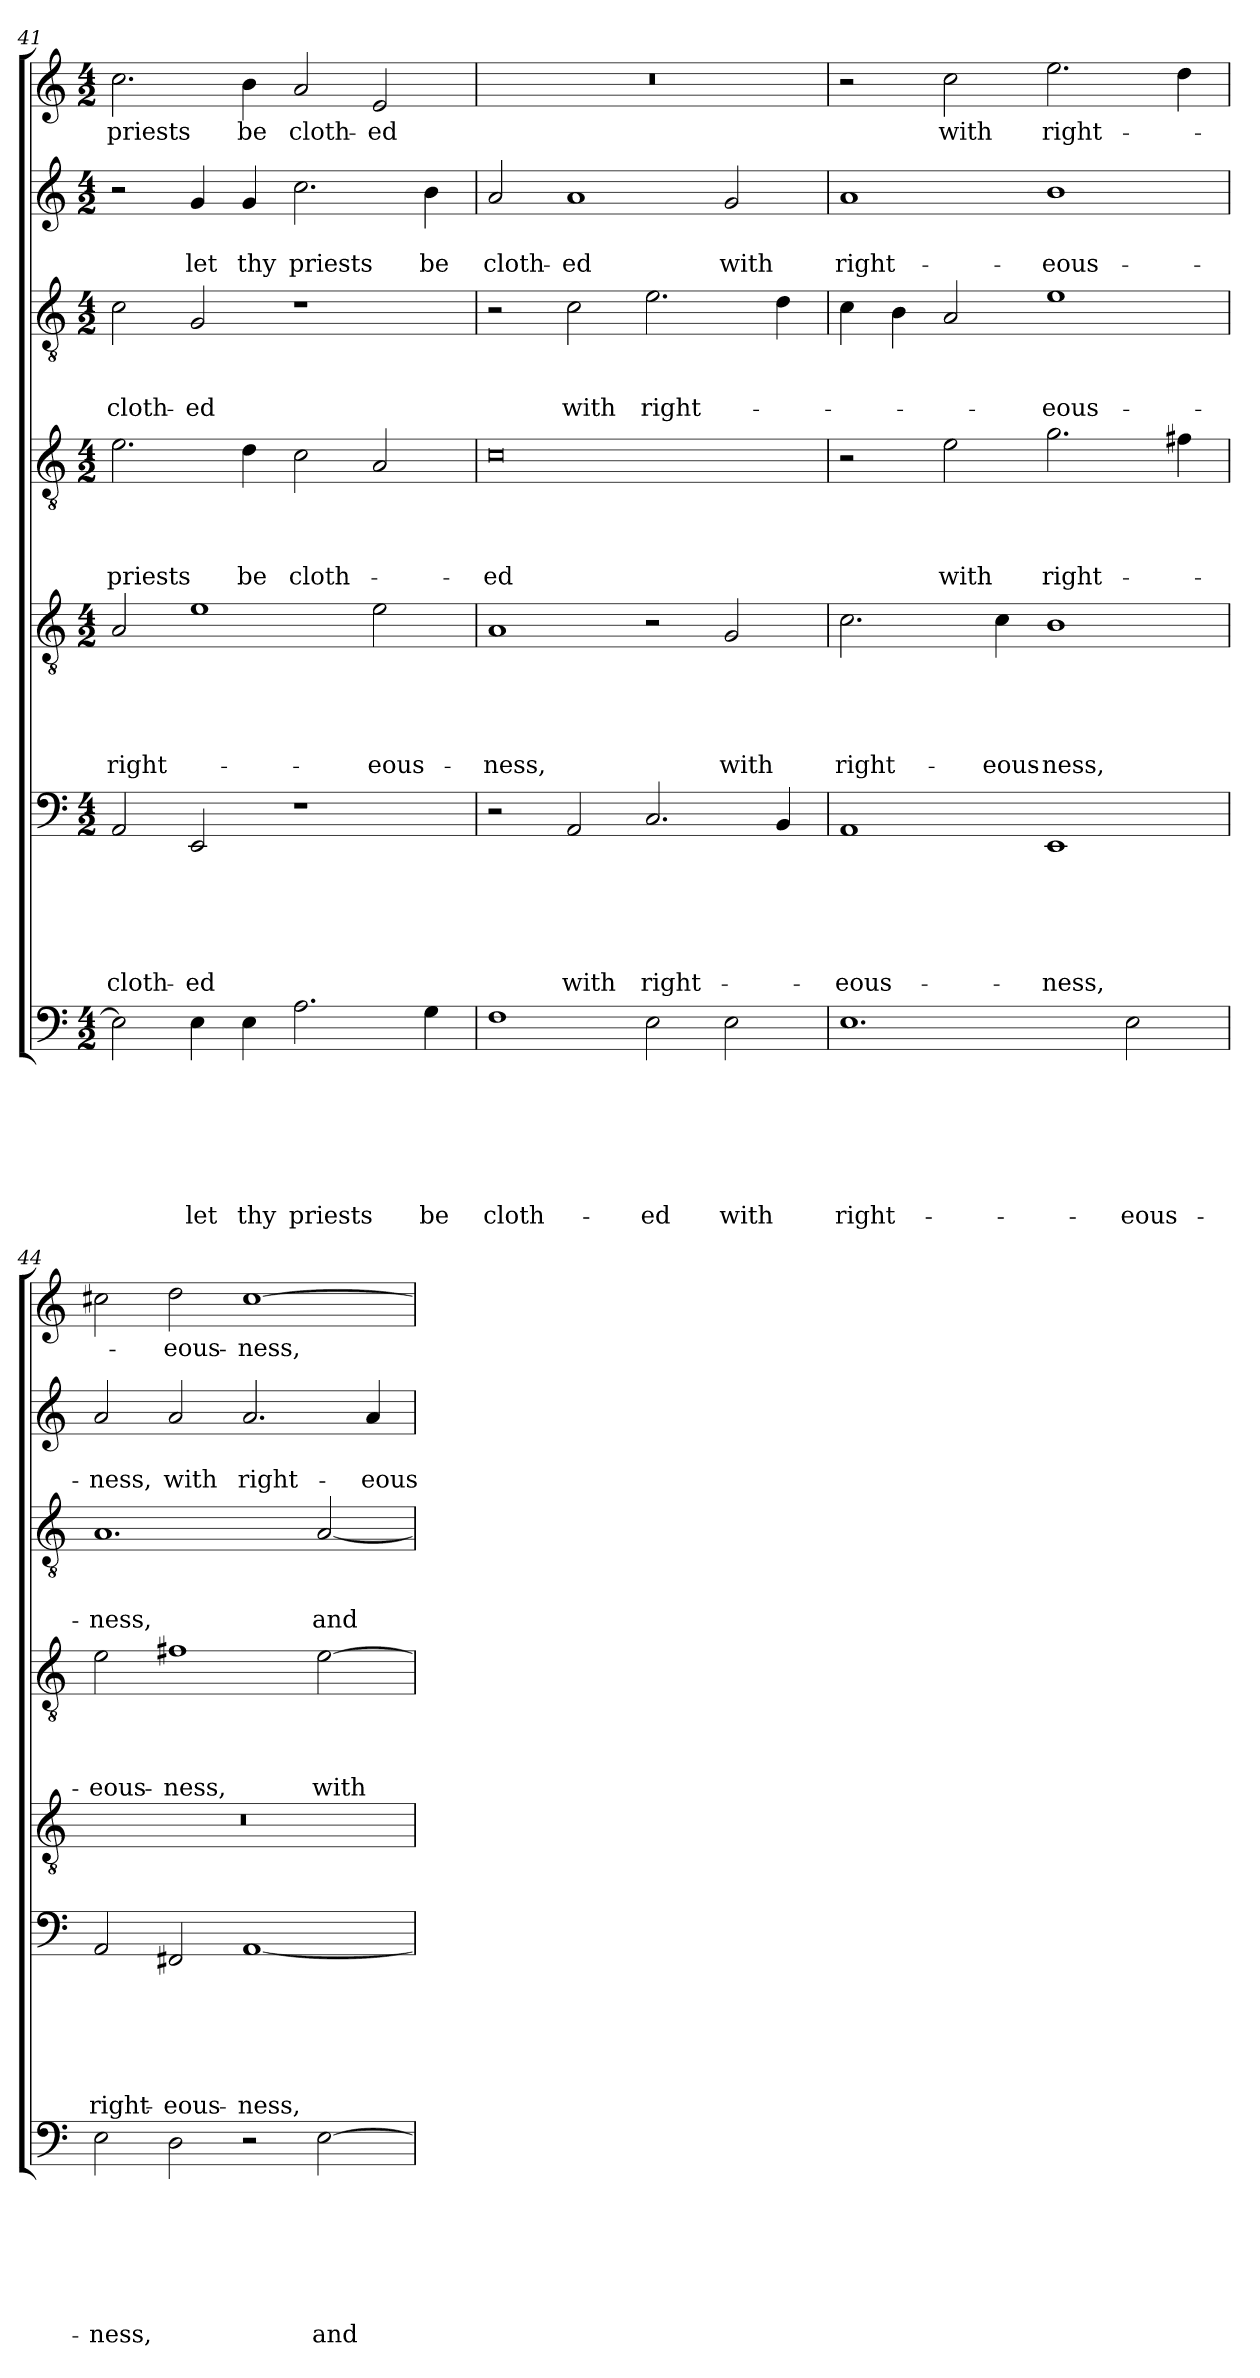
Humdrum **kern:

**kern	**text	**text	**text	**text	**text	**text	**text	**kern	**text	**text	**text	**text	**text	**text	**kern	**text	**text	**text	**text	**text	**kern	**text	**text	**text	**text	**kern	**text	**text	**text	**kern	**text	**text	**kern	**text
*part7	*part7	*part7	*part7	*part7	*part7	*part7	*part7	*part6	*part6	*part6	*part6	*part6	*part6	*part6	*part5	*part5	*part5	*part5	*part5	*part5	*part4	*part4	*part4	*part4	*part4	*part3	*part3	*part3	*part3	*part2	*part2	*part2	*part1	*part1
*staff7	*staff7	*staff7	*staff7	*staff7	*staff7	*staff7	*staff7	*staff6	*staff6	*staff6	*staff6	*staff6	*staff6	*staff6	*staff5	*staff5	*staff5	*staff5	*staff5	*staff5	*staff4	*staff4	*staff4	*staff4	*staff4	*staff3	*staff3	*staff3	*staff3	*staff2	*staff2	*staff2	*staff1	*staff1
*clefF4	*	*	*	*	*	*	*	*clefF4	*	*	*	*	*	*	*clefGv2	*	*	*	*	*	*clefGv2	*	*	*	*	*clefGv2	*	*	*	*clefG2	*	*	*clefG2	*
*k[]	*	*	*	*	*	*	*	*k[]	*	*	*	*	*	*	*k[]	*	*	*	*	*	*k[]	*	*	*	*	*k[]	*	*	*	*k[]	*	*	*k[]	*
*a:	*	*	*	*	*	*	*	*a:	*	*	*	*	*	*	*a:	*	*	*	*	*	*a:	*	*	*	*	*a:	*	*	*	*a:	*	*	*a:	*
*M4/2	*	*	*	*	*	*	*	*M4/2	*	*	*	*	*	*	*M4/2	*	*	*	*	*	*M4/2	*	*	*	*	*M4/2	*	*	*	*M4/2	*	*	*M4/2	*
=41	=41	=41	=41	=41	=41	=41	=41	=41	=41	=41	=41	=41	=41	=41	=41	=41	=41	=41	=41	=41	=41	=41	=41	=41	=41	=41	=41	=41	=41	=41	=41	=41	=41	=41
!	!	!	!	!	!	!	!	!	!	!	!	!	!	!LO:LY:b	!	!	!	!	!	!LO:LY:b	!	!	!	!	!LO:LY:b	!	!	!	!LO:LY:b	!	!	!	!	!LO:LY:b
2E\]	.	.	.	.	.	.	.	2AA/	.	.	.	.	.	cloth-	2A/	.	.	.	.	right-	2.e\	.	.	.	priests	2c\	.	.	cloth-	2r	.	.	2.cc\	priests
!	!	!	!	!	!	!	!LO:LY:b	!	!	!	!	!	!	!LO:LY:b	!	!	!	!	!	!	!	!	!	!	!	!	!	!	!LO:LY:b	!	!	!LO:LY:b	!	!
4E\	.	.	.	.	.	.	let	2EE/	.	.	.	.	.	-ed	1e	.	.	.	.	.	.	.	.	.	.	2G/	.	.	-ed	4g/	.	let	.	.
!	!	!	!	!	!	!	!LO:LY:b	!	!	!	!	!	!	!	!	!	!	!	!	!	!	!	!	!	!LO:LY:b	!	!	!	!	!	!	!LO:LY:b	!	!LO:LY:b
4E\	.	.	.	.	.	.	thy	.	.	.	.	.	.	.	.	.	.	.	.	.	4d\	.	.	.	be	.	.	.	.	4g/	.	thy	4b\	be
!	!	!	!	!	!	!	!LO:LY:b	!	!	!	!	!	!	!	!	!	!	!	!	!	!	!	!	!	!LO:LY:b	!	!	!	!	!	!	!LO:LY:b	!	!LO:LY:b
2.A\	.	.	.	.	.	.	priests	1r	.	.	.	.	.	.	.	.	.	.	.	.	2c\	.	.	.	cloth-	1r	.	.	.	2.cc\	.	priests	2a/	cloth-
!	!	!	!	!	!	!	!	!	!	!	!	!	!	!	!	!	!	!	!	!LO:LY:b	!	!	!	!	!	!	!	!	!	!	!	!	!	!LO:LY:b
.	.	.	.	.	.	.	.	.	.	.	.	.	.	.	2e\	.	.	.	.	-eous-	2A/	.	.	.	.	.	.	.	.	.	.	.	2e/	-ed
!	!	!	!	!	!	!	!LO:LY:b	!	!	!	!	!	!	!	!	!	!	!	!	!	!	!	!	!	!	!	!	!	!	!	!	!LO:LY:b	!	!
4G\	.	.	.	.	.	.	be	.	.	.	.	.	.	.	.	.	.	.	.	.	.	.	.	.	.	.	.	.	.	4b\	.	be	.	.
=42	=42	=42	=42	=42	=42	=42	=42	=42	=42	=42	=42	=42	=42	=42	=42	=42	=42	=42	=42	=42	=42	=42	=42	=42	=42	=42	=42	=42	=42	=42	=42	=42	=42	=42
!	!	!	!	!	!	!	!LO:LY:b	!	!	!	!	!	!	!	!	!	!	!	!	!LO:LY:b	!	!	!	!	!LO:LY:b	!	!	!	!	!	!	!LO:LY:b	!	!
1F	.	.	.	.	.	.	cloth-	2r	.	.	.	.	.	.	1A	.	.	.	.	-ness,	0c	.	.	.	-ed	2r	.	.	.	2a/	.	cloth-	0r	.
!	!	!	!	!	!	!	!	!	!	!	!	!	!	!LO:LY:b	!	!	!	!	!	!	!	!	!	!	!	!	!	!	!LO:LY:b	!	!	!LO:LY:b	!	!
.	.	.	.	.	.	.	.	2AA/	.	.	.	.	.	with	.	.	.	.	.	.	.	.	.	.	.	2c\	.	.	with	1a	.	-ed	.	.
!	!	!	!	!	!	!	!LO:LY:b	!	!	!	!	!	!	!LO:LY:b	!	!	!	!	!	!	!	!	!	!	!	!	!	!	!LO:LY:b	!	!	!	!	!
2E\	.	.	.	.	.	.	-ed	2.C/	.	.	.	.	.	right-	2r	.	.	.	.	.	.	.	.	.	.	2.e\	.	.	right-	.	.	.	.	.
!	!	!	!	!	!	!	!LO:LY:b	!	!	!	!	!	!	!	!	!	!	!	!	!LO:LY:b	!	!	!	!	!	!	!	!	!	!	!	!LO:LY:b	!	!
2E\	.	.	.	.	.	.	with	.	.	.	.	.	.	.	2G/	.	.	.	.	with	.	.	.	.	.	.	.	.	.	2g/	.	with	.	.
.	.	.	.	.	.	.	.	4BB/	.	.	.	.	.	.	.	.	.	.	.	.	.	.	.	.	.	4d\	.	.	.	.	.	.	.	.
!!LO:PB:g=z
=43	=43	=43	=43	=43	=43	=43	=43	=43	=43	=43	=43	=43	=43	=43	=43	=43	=43	=43	=43	=43	=43	=43	=43	=43	=43	=43	=43	=43	=43	=43	=43	=43	=43	=43
!	!	!	!	!	!	!	!LO:LY:b	!	!	!	!	!	!	!LO:LY:b	!	!	!	!	!	!LO:LY:b	!	!	!	!	!	!	!	!	!	!	!	!LO:LY:b	!	!
1.E	.	.	.	.	.	.	right-	1AA	.	.	.	.	.	-eous-	2.c\	.	.	.	.	right-	2r	.	.	.	.	4c\	.	.	.	1a	.	right-	2r	.
.	.	.	.	.	.	.	.	.	.	.	.	.	.	.	.	.	.	.	.	.	.	.	.	.	.	4B\	.	.	.	.	.	.	.	.
!	!	!	!	!	!	!	!	!	!	!	!	!	!	!	!	!	!	!	!	!	!	!	!	!	!LO:LY:b	!	!	!	!	!	!	!	!	!LO:LY:b
.	.	.	.	.	.	.	.	.	.	.	.	.	.	.	.	.	.	.	.	.	2e\	.	.	.	with	2A/	.	.	.	.	.	.	2cc\	with
!	!	!	!	!	!	!	!	!	!	!	!	!	!	!	!	!	!	!	!	!LO:LY:b	!	!	!	!	!	!	!	!	!	!	!	!	!	!
.	.	.	.	.	.	.	.	.	.	.	.	.	.	.	4c\	.	.	.	.	-eous-	.	.	.	.	.	.	.	.	.	.	.	.	.	.
!	!	!	!	!	!	!	!	!	!	!	!	!	!	!LO:LY:b	!	!	!	!	!	!LO:LY:b	!	!	!	!	!LO:LY:b	!	!	!	!LO:LY:b	!	!	!LO:LY:b	!	!LO:LY:b
.	.	.	.	.	.	.	.	1EE	.	.	.	.	.	-ness,	1B	.	.	.	.	-ness,	2.g\	.	.	.	right-	1e	.	.	-eous-	1b	.	-eous-	2.ee\	right-
!	!	!	!	!	!	!	!LO:LY:b	!	!	!	!	!	!	!	!	!	!	!	!	!	!	!	!	!	!	!	!	!	!	!	!	!	!	!
2E\	.	.	.	.	.	.	-eous-	.	.	.	.	.	.	.	.	.	.	.	.	.	.	.	.	.	.	.	.	.	.	.	.	.	.	.
.	.	.	.	.	.	.	.	.	.	.	.	.	.	.	.	.	.	.	.	.	4f#X\	.	.	.	.	.	.	.	.	.	.	.	4dd\	.
=44	=44	=44	=44	=44	=44	=44	=44	=44	=44	=44	=44	=44	=44	=44	=44	=44	=44	=44	=44	=44	=44	=44	=44	=44	=44	=44	=44	=44	=44	=44	=44	=44	=44	=44
!	!	!	!	!	!	!	!LO:LY:b	!	!	!	!	!	!	!LO:LY:b	!	!	!	!	!	!	!	!	!	!	!LO:LY:b	!	!	!	!LO:LY:b	!	!	!LO:LY:b	!	!
2E\	.	.	.	.	.	.	-ness,	2AA/	.	.	.	.	.	right-	0r	.	.	.	.	.	2e\	.	.	.	-eous-	1.A	.	.	-ness,	2a/	.	-ness,	2cc#X\	.
!	!	!	!	!	!	!	!	!	!	!	!	!	!	!LO:LY:b	!	!	!	!	!	!	!	!	!	!	!LO:LY:b	!	!	!	!	!	!	!LO:LY:b	!	!LO:LY:b
2D\	.	.	.	.	.	.	.	2FF#X/	.	.	.	.	.	-eous-	.	.	.	.	.	.	1f#X	.	.	.	-ness,	.	.	.	.	2a/	.	with	2dd\	-eous-
!	!	!	!	!	!	!	!	!	!	!	!	!	!	!LO:LY:b	!	!	!	!	!	!	!	!	!	!	!	!	!	!	!	!	!	!LO:LY:b	!	!LO:LY:b
2r	.	.	.	.	.	.	.	[1AA	.	.	.	.	.	-ness,	.	.	.	.	.	.	.	.	.	.	.	.	.	.	.	2.a/	.	right-	[1cc#	-ness,
!	!	!	!	!	!	!	!LO:LY:b	!	!	!	!	!	!	!	!	!	!	!	!	!	!	!	!	!	!LO:LY:b	!	!	!	!LO:LY:b	!	!	!	!	!
[2E\	.	.	.	.	.	.	and	.	.	.	.	.	.	.	.	.	.	.	.	.	[2e\	.	.	.	with	[2A/	.	.	and	.	.	.	.	.
!	!	!	!	!	!	!	!	!	!	!	!	!	!	!	!	!	!	!	!	!	!	!	!	!	!	!	!	!	!	!	!	!LO:LY:b	!	!
.	.	.	.	.	.	.	.	.	.	.	.	.	.	.	.	.	.	.	.	.	.	.	.	.	.	.	.	.	.	4a/	.	-eous-	.	.
=	=	=	=	=	=	=	=	=	=	=	=	=	=	=	=	=	=	=	=	=	=	=	=	=	=	=	=	=	=	=	=	=	=	=
*-	*-	*-	*-	*-	*-	*-	*-	*-	*-	*-	*-	*-	*-	*-	*-	*-	*-	*-	*-	*-	*-	*-	*-	*-	*-	*-	*-	*-	*-	*-	*-	*-	*-	*-
